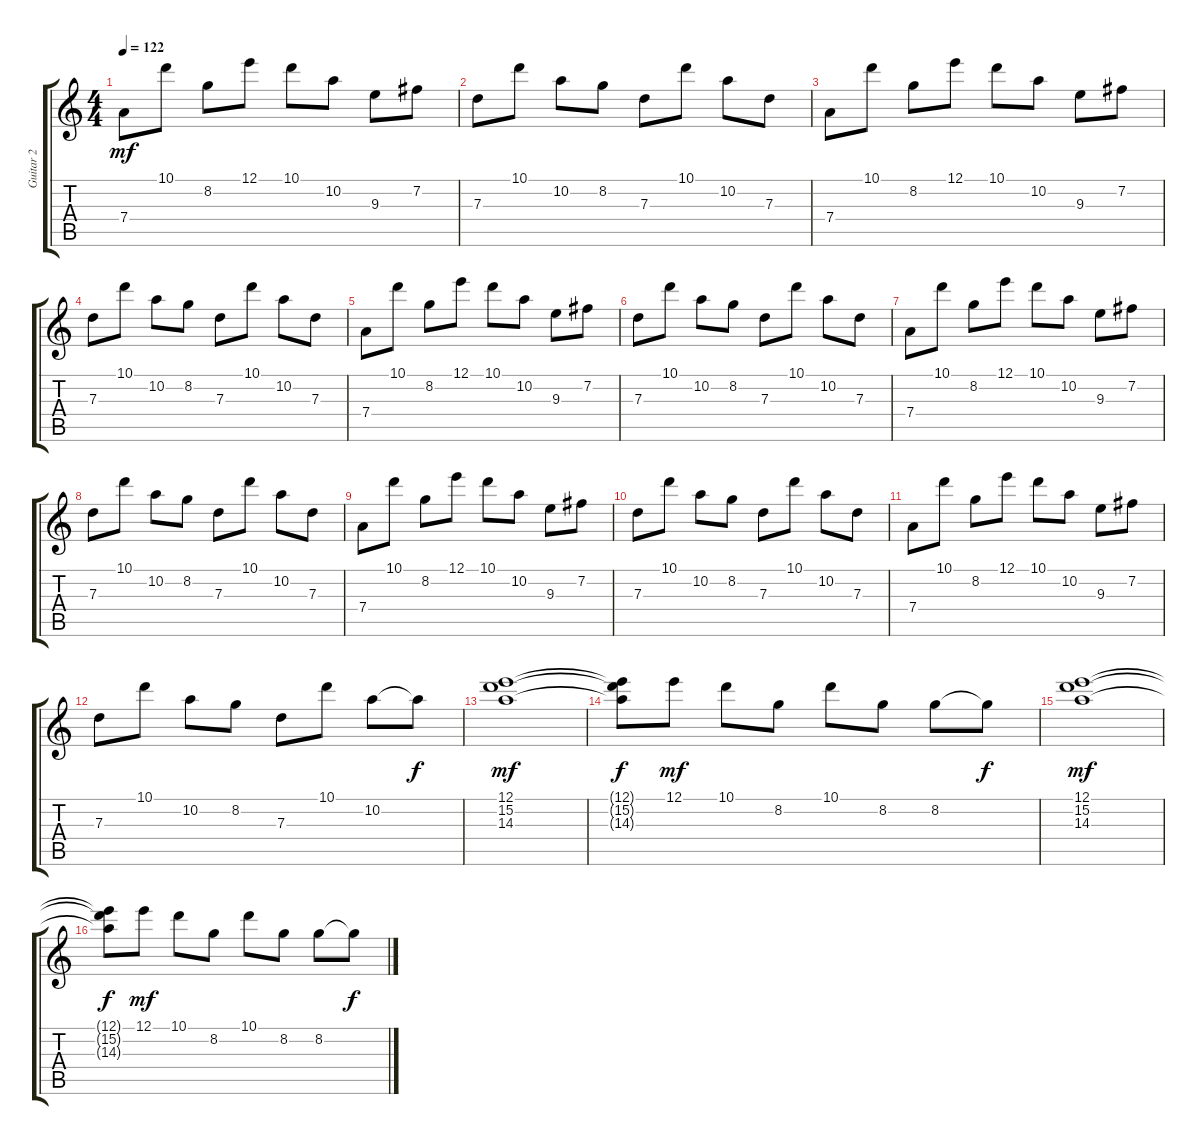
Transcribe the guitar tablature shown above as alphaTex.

\track ("Guitar 2" "Guitar 2") {instrument electricguitarclean}
\staff {score tabs}
\tuning (E4 B3 G3 D3 A2 E2) {hide}
\ts (4 4)
\tempo 122
\clef g2
\ks c
7.4.8{dy mf} 10.1.8 8.2.8 12.1.8 10.1.8 10.2.8 9.3.8 7.2.8 |
7.3.8 10.1.8 10.2.8 8.2.8 7.3.8 10.1.8 10.2.8 7.3.8 |
7.4.8 10.1.8 8.2.8 12.1.8 10.1.8 10.2.8 9.3.8 7.2.8 |
7.3.8 10.1.8 10.2.8 8.2.8 7.3.8 10.1.8 10.2.8 7.3.8 |
7.4.8 10.1.8 8.2.8 12.1.8 10.1.8 10.2.8 9.3.8 7.2.8 |
7.3.8 10.1.8 10.2.8 8.2.8 7.3.8 10.1.8 10.2.8 7.3.8 |
7.4.8 10.1.8 8.2.8 12.1.8 10.1.8 10.2.8 9.3.8 7.2.8 |
7.3.8 10.1.8 10.2.8 8.2.8 7.3.8 10.1.8 10.2.8 7.3.8 |
7.4.8 10.1.8 8.2.8 12.1.8 10.1.8 10.2.8 9.3.8 7.2.8 |
7.3.8 10.1.8 10.2.8 8.2.8 7.3.8 10.1.8 10.2.8 7.3.8 |
7.4.8 10.1.8 8.2.8 12.1.8 10.1.8 10.2.8 9.3.8 7.2.8 |
7.3.8 10.1.8 10.2.8 8.2.8 7.3.8 10.1.8 10.2.8 10.2{t}.8{dy f} |
(12.1 15.2 14.3).1{dy mf} |
(12.1{t} 15.2{t} 14.3{t}).8{dy f} 12.1.8{dy mf} 10.1.8 8.2.8 10.1.8 8.2.8 8.2.8 8.2{t}.8{dy f} |
(12.1 15.2 14.3).1{dy mf} |
(12.1{t} 15.2{t} 14.3{t}).8{dy f} 12.1.8{dy mf} 10.1.8 8.2.8 10.1.8 8.2.8 8.2.8 8.2{t}.8{dy f}
